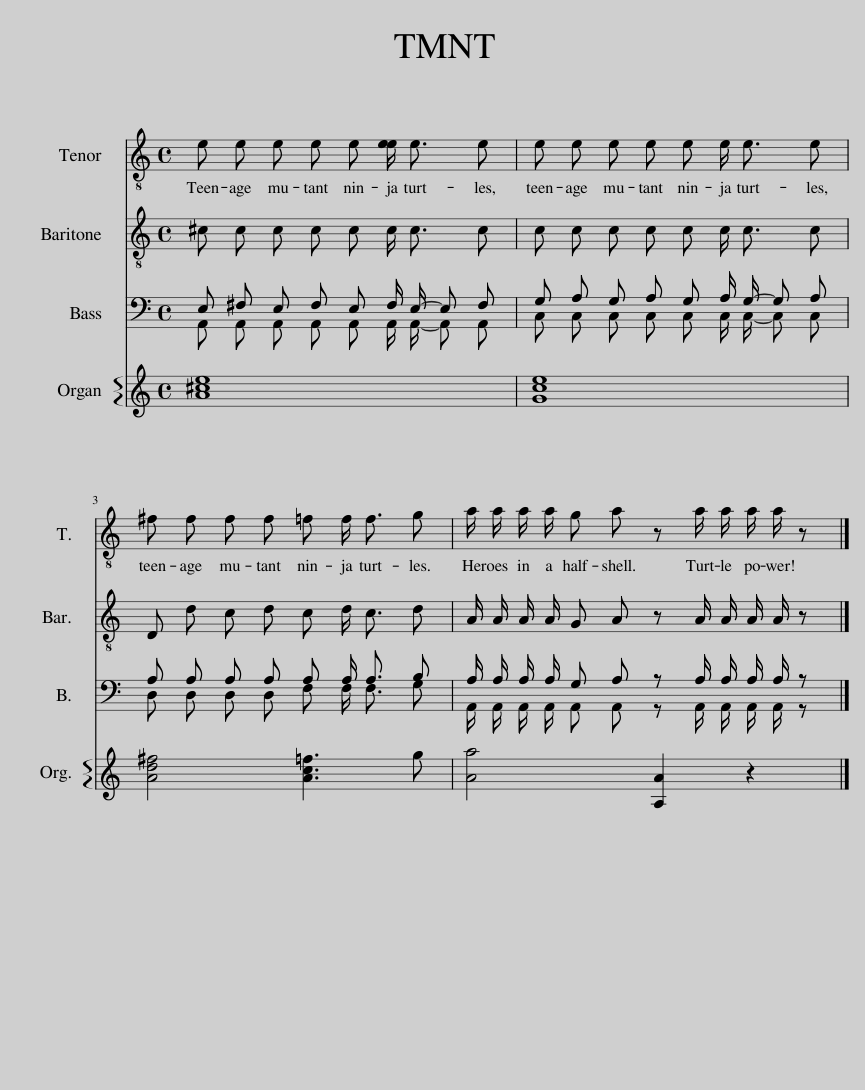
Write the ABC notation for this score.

X:1
%%score 1 2 ( 3 4 ) 5
L:1/8
M:4/4
I:linebreak $
K:C
V:1 treble-8
V:2 treble-8
V:3 bass
V:4 bass
V:5 treble
V:1
 e e e e e [ee]/ e3/2 e | e e e e e e/ e3/2 e |$ ^f f f f =f f/ f3/2 g | a/ a/ a/ a/ g a z a/ a/ a/ a/ z |] %4
V:2
 ^c c c c c c/ c3/2 c | c c c c c c/ c3/2 c |$ D d c d c d/ c3/2 d | A/ A/ A/ A/ G A z A/ A/ A/ A/ z |] %4
V:3
 E, ^F, E, F, E, F,/ E,/- E, F, | G, A, G, A, G, A,/ G,/- G, A, |$ A, A, A, A, A, A,/ A,3/2 B, | A,/ A,/ A,/ A,/ G, A, z A,/ A,/ A,/ A,/ z |] %4
V:4
 A,, A,, A,, A,, A,, A,,/ A,,/- A,, A,, | C, C, C, C, C, C,/ C,/- C, C, |$ D, D, D, D, F, F,/ F,3/2 G, | A,,/ A,,/ A,,/ A,,/ A,, A,, z A,,/ A,,/ A,,/ A,,/ z |] %4
V:5
 [A^ce]8 | [Gce]8 |$ [Ad^f]4 [Ac=f]3 g | [Aa]4 [A,A]2 z2 |] %4
